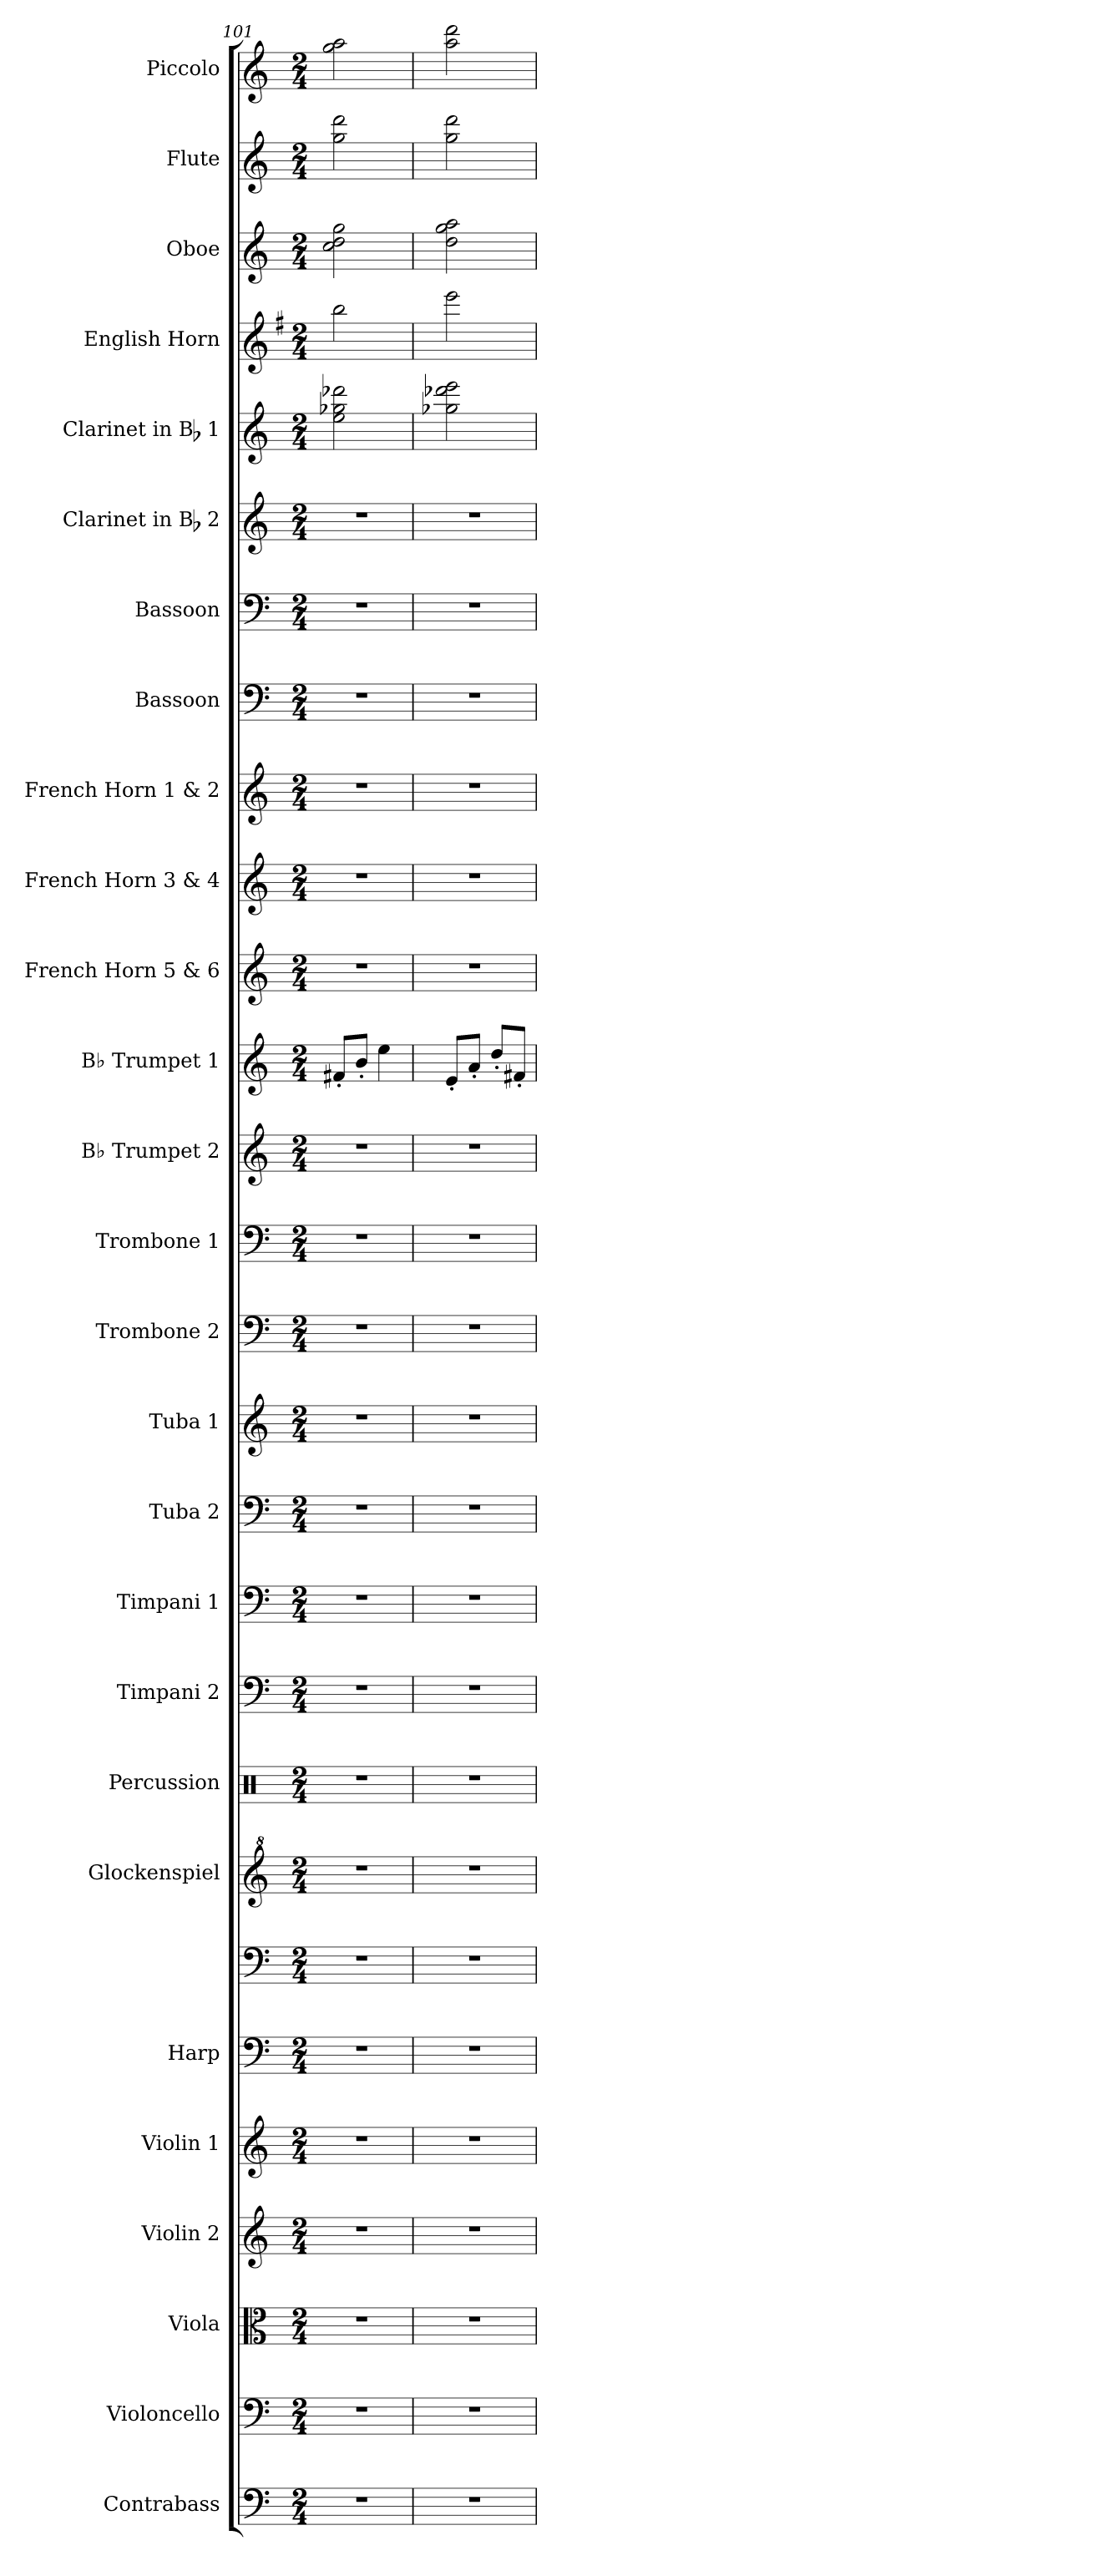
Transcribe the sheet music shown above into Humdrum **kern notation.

**kern	**kern	**kern	**kern	**kern	**kern	**kern	**kern	**kern	**kern	**kern	**kern	**kern	**kern	**kern	**kern	**kern	**kern	**kern	**kern	**kern	**kern	**kern	**kern	**kern	**kern	**kern	**kern
*part27	*part26	*part25	*part24	*part23	*part22	*part22	*part21	*part20	*part19	*part18	*part17	*part16	*part15	*part14	*part13	*part12	*part11	*part10	*part9	*part8	*part7	*part6	*part5	*part4	*part3	*part2	*part1
*staff28	*staff27	*staff26	*staff25	*staff24	*staff23	*staff22	*staff21	*staff20	*staff19	*staff18	*staff17	*staff16	*staff15	*staff14	*staff13	*staff12	*staff11	*staff10	*staff9	*staff8	*staff7	*staff6	*staff5	*staff4	*staff3	*staff2	*staff1
*I"Contrabass	*I"Violoncello	*I"Viola	*I"Violin 2	*I"Violin 1	*I"Harp	*	*I"Glockenspiel	*I"Percussion	*I"Timpani 2	*I"Timpani 1	*I"Tuba 2	*I"Tuba 1	*I"Trombone 2	*I"Trombone 1	*I"B♭ Trumpet 2	*I"B♭ Trumpet 1	*I"French Horn 5 &amp; 6	*I"French Horn 3 &amp; 4	*I"French Horn 1 &amp; 2	*I"Bassoon	*I"Bassoon	*I"Clarinet in Bb 2	*I"Clarinet in Bb 1	*I"English Horn	*I"Oboe	*I"Flute	*I"Piccolo
*I'Cbs.	*I'Vlc.	*I'Vla.	*I'Vln. 2	*I'Vln. 1	*I'Hrp.	*	*I'Glk.	*I'Perc.	*I'Timp. 2	*I'Timp. 1	*I'Tba. 2	*I'Tba. 1	*I'Tbn. 2	*I'Tbn. 1	*I'B♭ Tpt. 2	*I'B♭ Tpt. 1	*I'F Hn. 5 &amp; 6	*I'F Hn. 3 &amp; 4	*I'F Hn. 1 &amp; 2	*I'Bsn.	*I'Bsn.	*	*	*I'Eng Hn.	*I'Ob.	*I'Fl.	*I'Pic.
*clefF4	*clefF4	*clefC3	*clefG2	*clefG2	*clefF4	*clefF4	*clefG^2	*clefX	*clefF4	*clefF4	*clefF4	*clefG2	*clefF4	*clefF4	*clefG2	*clefG2	*clefG2	*clefG2	*clefG2	*clefF4	*clefF4	*clefG2	*clefG2	*clefG2	*clefG2	*clefG2	*clefG2
*	*	*	*	*	*	*	*	*	*	*	*	*	*	*	*ITrd1c2	*ITrd1c2	*ITrd4c7	*ITrd4c7	*ITrd4c7	*	*	*ITrd-5c-8	*ITrd-5c-8	*ITrd4c7	*	*	*
*k[]	*k[]	*k[]	*k[]	*k[]	*k[]	*k[]	*k[]	*k[]	*k[]	*k[]	*k[]	*k[]	*k[]	*k[]	*k[b-e-]	*k[b-e-]	*k[b-]	*k[b-]	*k[b-]	*k[]	*k[]	*k[b-e-a-d-]	*k[b-e-a-d-]	*k[]	*k[]	*k[]	*k[]
*M2/4	*M2/4	*M2/4	*M2/4	*M2/4	*M2/4	*M2/4	*M2/4	*M2/4	*M2/4	*M2/4	*M2/4	*M2/4	*M2/4	*M2/4	*M2/4	*M2/4	*M2/4	*M2/4	*M2/4	*M2/4	*M2/4	*M2/4	*M2/4	*M2/4	*M2/4	*M2/4	*M2/4
=101	=101	=101	=101	=101	=101	=101	=101	=101	=101	=101	=101	=101	=101	=101	=101	=101	=101	=101	=101	=101	=101	=101	=101	=101	=101	=101	=101
2r	2r	2r	2r	2r	2r	2r	2r	2r	2r	2r	2r	2r	2r	2r	2r	8en'/L	2r	2r	2r	2r	2r	2r	2ccc\ 2eee--X\ 2bbb--X\	2ee\	2cc\ 2dd\ 2gg\	2gg\ 2ddd\	2gg\ 2aa\
.	.	.	.	.	.	.	.	.	.	.	.	.	.	.	.	8a'/J	.	.	.	.	.	.	.	.	.	.	.
.	.	.	.	.	.	.	.	.	.	.	.	.	.	.	.	4dd\	.	.	.	.	.	.	.	.	.	.	.
=102	=102	=102	=102	=102	=102	=102	=102	=102	=102	=102	=102	=102	=102	=102	=102	=102	=102	=102	=102	=102	=102	=102	=102	=102	=102	=102	=102
2r	2r	2r	2r	2r	2r	2r	2r	2r	2r	2r	2r	2r	2r	2r	2r	8d'/L	2r	2r	2r	2r	2r	2r	2eee--X\ 2bbb--X\ 2cccc\	2aa\	2dd\ 2gg\ 2aa\	2gg\ 2ddd\	2aa\ 2ddd\
.	.	.	.	.	.	.	.	.	.	.	.	.	.	.	.	8g'/J	.	.	.	.	.	.	.	.	.	.	.
.	.	.	.	.	.	.	.	.	.	.	.	.	.	.	.	8cc'/L	.	.	.	.	.	.	.	.	.	.	.
.	.	.	.	.	.	.	.	.	.	.	.	.	.	.	.	8en'/J	.	.	.	.	.	.	.	.	.	.	.
=	=	=	=	=	=	=	=	=	=	=	=	=	=	=	=	=	=	=	=	=	=	=	=	=	=	=	=
*-	*-	*-	*-	*-	*-	*-	*-	*-	*-	*-	*-	*-	*-	*-	*-	*-	*-	*-	*-	*-	*-	*-	*-	*-	*-	*-	*-
